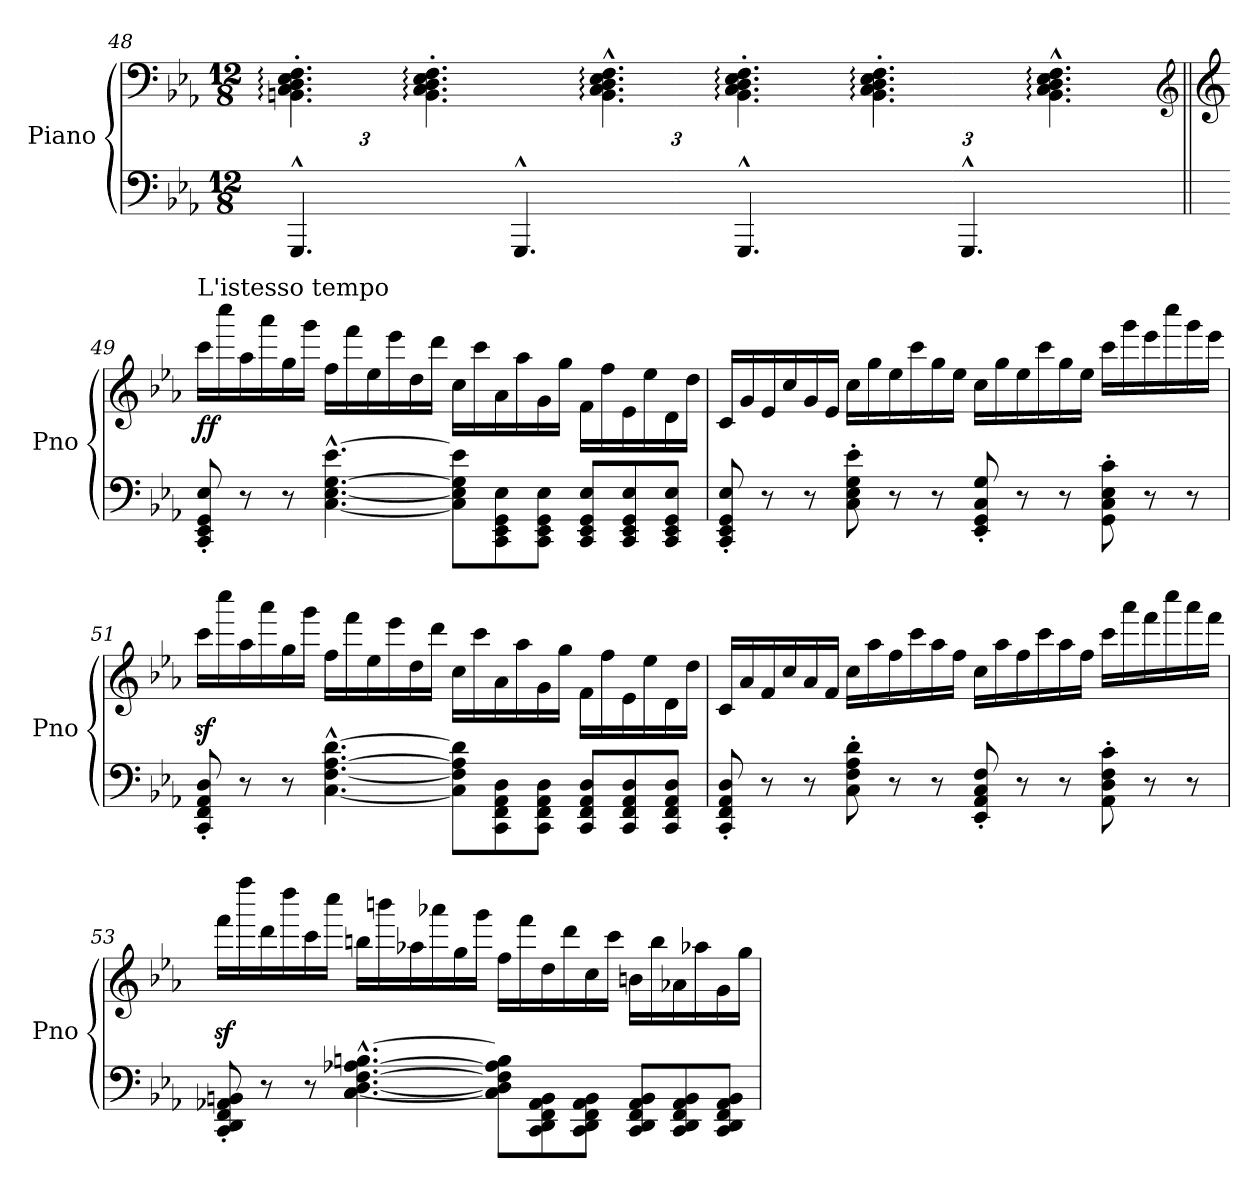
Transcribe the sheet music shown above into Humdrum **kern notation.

**kern	**kern	**dynam
*part1	*part1	*part1
*staff2	*staff1	*staff1/2
*I"Piano	*	*
*I'Pno	*	*
*clefF4	*clefF4	*
*k[b-e-a-]	*k[b-e-a-]	*
*E-:	*E-:	*
*M12/8	*M12/8	*
*	*Xbrackettup	*
=48	=48	=48
4.GGG^^/	6.BBn\:' 6.C\:' 6.D\:' 6.E-\:' 6.F\:'	.
.	6.BB\:' 6.C\:' 6.D\:' 6.E-\:' 6.F\:'	.
4.GGG^^/	.	.
.	6.BB\:^^ 6.C\:^^ 6.D\:^^ 6.E-\:^^ 6.F\:^^	.
4.GGG^^/	6.BB\:' 6.C\:' 6.D\:' 6.E-\:' 6.F\:'	.
.	6.BB\:' 6.C\:' 6.D\:' 6.E-\:' 6.F\:'	.
4.GGG^^/	.	.
.	6.BB\:^^ 6.C\:^^ 6.D\:^^ 6.E-\:^^ 6.F\:^^	.
*	*clefG2	*
!!LO:LB:g=z
=49||	=49||	=49||
*	*clefG2	*
!	!LO:TX:a:t=L'istesso tempo	!
!	!	!LO:DY:b
8CC/' 8EE-/' 8GG/' 8E-/'	16ccc\LL	ff
.	16cccc\	.
8r	16aa-\	.
.	16aaa-\	.
8r	16gg\	.
.	16ggg\JJ	.
[4.C\^^ [4.E-\^^ [4.G\^^ [4.e-\^^	16ff\LL	.
.	16fff\	.
.	16ee-\	.
.	16eee-\	.
.	16dd\	.
.	16ddd\JJ	.
8C\] 8E-\] 8G\] 8e-\]L	16cc\LL	.
.	16ccc\	.
8CC\ 8EE-\ 8GG\ 8E-\	16a-\	.
.	16aa-\	.
8CC\ 8EE-\ 8GG\ 8E-\J	16g\	.
.	16gg\JJ	.
8CC/ 8EE-/ 8GG/ 8E-/L	16f\LL	.
.	16ff\	.
8CC/ 8EE-/ 8GG/ 8E-/	16e-\	.
.	16ee-\	.
8CC/ 8EE-/ 8GG/ 8E-/J	16d\	.
.	16dd\JJ	.
=50	=50	=50
8CC/' 8EE-/' 8GG/' 8E-/'	16c/LL	.
.	16g/	.
8r	16e-/	.
.	16cc/	.
8r	16g/	.
.	16e-/JJ	.
8C\' 8E-\' 8G\' 8e-\'	16cc\LL	.
.	16gg\	.
8r	16ee-\	.
.	16ccc\	.
8r	16gg\	.
.	16ee-\JJ	.
8EE-/' 8GG/' 8C/' 8G/'	16cc\LL	.
.	16gg\	.
8r	16ee-\	.
.	16ccc\	.
8r	16gg\	.
.	16ee-\JJ	.
8GG\' 8C\' 8E-\' 8c\'	16ccc\LL	.
.	16ggg\	.
8r	16eee-\	.
.	16cccc\	.
8r	16ggg\	.
.	16eee-\JJ	.
!!LO:LB:g=z
=51	=51	=51
8CC/' 8FF/' 8AA-/' 8D/'	16cccz<\LL	.
.	16cccc\	.
8r	16aa-\	.
.	16aaa-\	.
8r	16gg\	.
.	16ggg\JJ	.
[4.C\^^ [4.F\^^ [4.A-\^^ [4.d\^^	16ff\LL	.
.	16fff\	.
.	16ee-\	.
.	16eee-\	.
.	16dd\	.
.	16ddd\JJ	.
8C\] 8F\] 8A-\] 8d\]L	16cc\LL	.
.	16ccc\	.
8CC\ 8FF\ 8AA-\ 8D\	16a-\	.
.	16aa-\	.
8CC\ 8FF\ 8AA-\ 8D\J	16g\	.
.	16gg\JJ	.
8CC/ 8FF/ 8AA-/ 8D/L	16f\LL	.
.	16ff\	.
8CC/ 8FF/ 8AA-/ 8D/	16e-\	.
.	16ee-\	.
8CC/ 8FF/ 8AA-/ 8D/J	16d\	.
.	16dd\JJ	.
=52	=52	=52
8CC/' 8FF/' 8AA-/' 8D/'	16c/LL	.
.	16a-/	.
8r	16f/	.
.	16cc/	.
8r	16a-/	.
.	16f/JJ	.
8C\' 8F\' 8A-\' 8d\'	16cc\LL	.
.	16aa-\	.
8r	16ff\	.
.	16ccc\	.
8r	16aa-\	.
.	16ff\JJ	.
8EE-/' 8AA-/' 8C/' 8F/'	16cc\LL	.
.	16aa-\	.
8r	16ff\	.
.	16ccc\	.
8r	16aa-\	.
.	16ff\JJ	.
8AA-\' 8D\' 8F\' 8c\'	16ccc\LL	.
.	16aaa-\	.
8r	16fff\	.
.	16cccc\	.
8r	16aaa-\	.
.	16fff\JJ	.
!!LO:PB:g=z
=53	=53	=53
8CC/' 8DD/' 8FF/' 8AA-X/' 8BBn/'	16fffz<\LL	.
.	16ffff\	.
8r	16ddd\	.
.	16dddd\	.
8r	16ccc\	.
.	16cccc\JJ	.
[4.C\^^ [4.D\^^ [4.F\^^ [4.A-X\^^ [4.Bn\^^	16bbn\LL	.
.	16bbbn\	.
.	16aa-X\	.
.	16aaa-X\	.
.	16gg\	.
.	16ggg\JJ	.
8C\] 8D\] 8F\] 8A-\] 8B\]L	16ff\LL	.
.	16fff\	.
8CC\ 8DD\ 8FF\ 8AA-\ 8BB\	16dd\	.
.	16ddd\	.
8CC\ 8DD\ 8FF\ 8AA-\ 8BB\J	16cc\	.
.	16ccc\JJ	.
8CC/ 8DD/ 8FF/ 8AA-/ 8BB/L	16bn\LL	.
.	16bb\	.
8CC/ 8DD/ 8FF/ 8AA-/ 8BB/	16a-X\	.
.	16aa-X\	.
8CC/ 8DD/ 8FF/ 8AA-/ 8BB/J	16g\	.
.	16gg\JJ	.
=	=	=
*-	*-	*-
